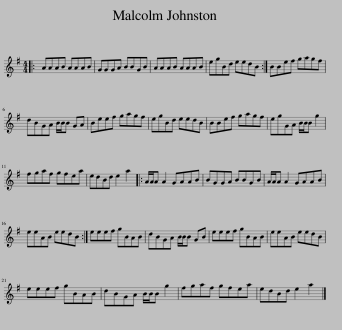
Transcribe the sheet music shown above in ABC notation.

X:1
L:1/8
M:4/4
I:linebreak $
K:G
V:1 treble
V:1
|: AAAB AAAB | GGGA BBGB | AAAB AAAB | egBd eedB :| BBef gagf |$ %5
 dBGA B/B/B GA | Beef gagf | egBd eedB | BBef gagf | egGA B/B/B g2 |$ %10
 fgaf gfea | edBd e2 a2 |: A/A/A A2 GAAB | BGGA BBGB | A/A/A A2 GAAB |$ %15
 eeAB eedB :| eeef gBAB | dBGA B/B/B GB | eeef gBAB | eeAB eedB |$ %20
 eeef gBAB | dBGA B/B/B g2 | fgaf gfea | edBd e2 a2 |] %24
